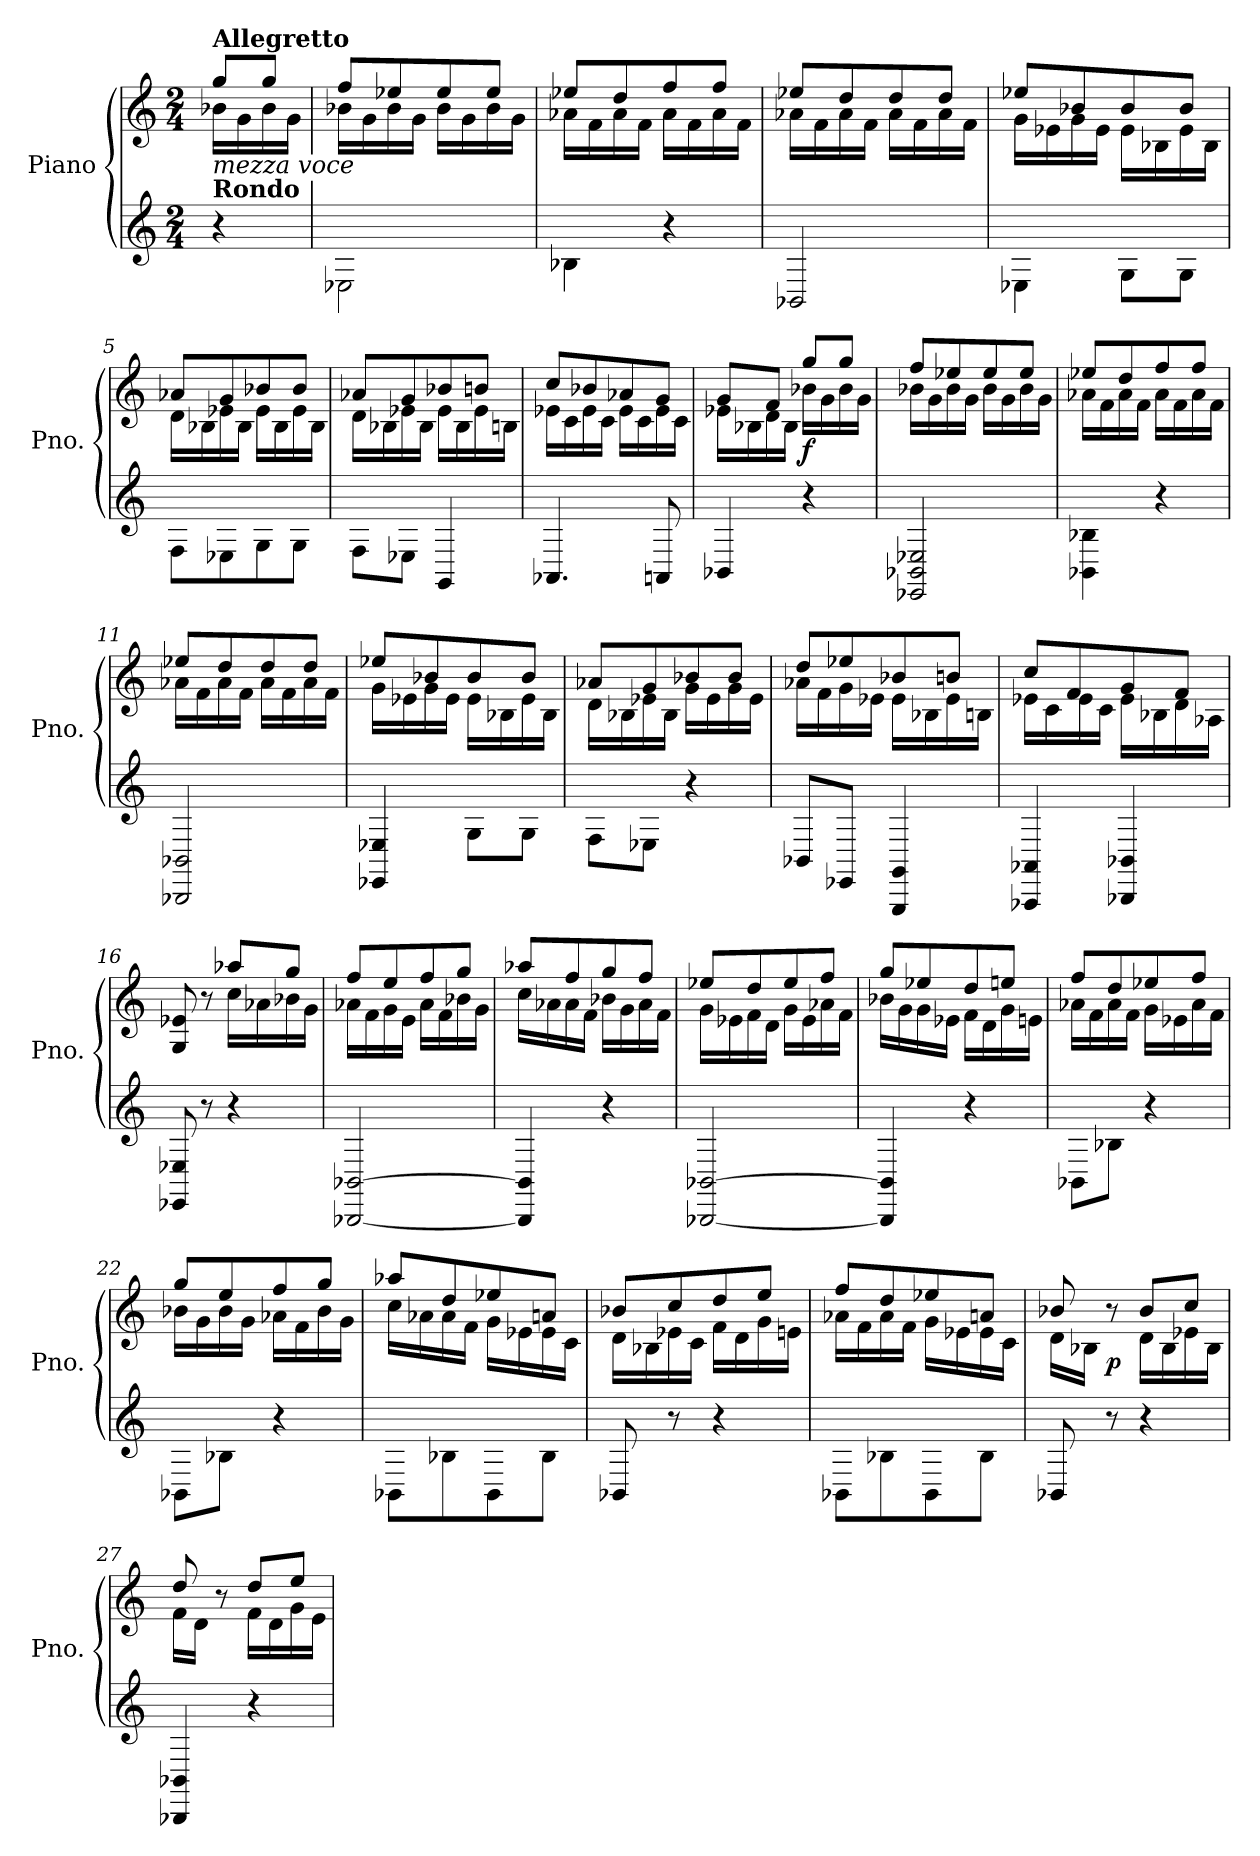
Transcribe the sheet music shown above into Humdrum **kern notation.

**kern	**kern	**dynam
*part1	*part1	*part1
*staff2	*staff1	*staff1/2
*I"Piano	*	*
*I'Pno.	*	*
*clefG2	*clefG2	*
*k[]	*k[]	*
*M2/4	*M2/4	*
*MM100	*MM100	*
=	=	=
*	*^	*
!	!LO:TX:b:i:t=mezza voce	!	!
!	!LO:TX:b:B:t=Rondo	!	!
!	!LO:TX:a:B:t=Allegretto	!	!
4r	8gg/L	16b-X\LL	.
.	.	16g\	.
.	8gg/J	16b-\	.
.	.	16g\JJ	.
=1	=1	=1	=1
2E-X\	8ff/L	16b-X\LL	.
.	.	16g\	.
.	8ee-X/	16b-\	.
.	.	16g\JJ	.
.	8ee-/	16b-\LL	.
.	.	16g\	.
.	8ee-/J	16b-\	.
.	.	16g\JJ	.
=2	=2	=2	=2
4B-X\	8ee-X/L	16a-X\LL	.
.	.	16f\	.
.	8dd/	16a-\	.
.	.	16f\JJ	.
4r	8ff/	16a-\LL	.
.	.	16f\	.
.	8ff/J	16a-\	.
.	.	16f\JJ	.
=3	=3	=3	=3
2BB-X/	8ee-X/L	16a-X\LL	.
.	.	16f\	.
.	8dd/	16a-\	.
.	.	16f\JJ	.
.	8dd/	16a-\LL	.
.	.	16f\	.
.	8dd/J	16a-\	.
.	.	16f\JJ	.
=4	=4	=4	=4
4E-X\	8ee-X/L	16g\LL	.
.	.	16e-X\	.
.	8b-X/	16g\	.
.	.	16e-\JJ	.
8G\L	8b-/	16e-\LL	.
.	.	16B-X\	.
8G\J	8b-/J	16e-\	.
.	.	16B-\JJ	.
!!LO:LB:g=z	!!
=5	=5	=5	=5
8F\L	8a-X/L	16d\LL	.
.	.	16B-X\	.
8E-X\	8g/	16e-X\	.
.	.	16B-\JJ	.
8G\	8b-X/	16e-\LL	.
.	.	16B-\	.
8G\J	8b-/J	16e-\	.
.	.	16B-\JJ	.
=6	=6	=6	=6
8F\L	8a-X/L	16d\LL	.
.	.	16B-X\	.
8E-X\J	8g/	16e-X\	.
.	.	16B-\JJ	.
4GG/	8b-X/	16e-\LL	.
.	.	16B-\	.
.	8bn/J	16e-\	.
.	.	16Bn\JJ	.
=7	=7	=7	=7
4.AA-X/	8cc/L	16e-X\LL	.
.	.	16c\	.
.	8b-X/	16e-\	.
.	.	16c\JJ	.
.	8a-X/	16e-\LL	.
.	.	16c\	.
8AAn/	8g/J	16e-\	.
.	.	16c\JJ	.
=8	=8	=8	=8
4BB-X/	8g/L	16e-X\LL	.
.	.	16B-X\	.
.	8f/J	16d\	.
.	.	16B-\JJ	.
!	!	!	!LO:DY:b
4r	8gg/L	16b-X\LL	f
.	.	16g\	.
.	8gg/J	16b-\	.
.	.	16g\JJ	.
!!LO:LB:g=z	!!
=9	=9	=9	=9
2EE-X/ 2BB-X/ 2E-X/	8ff/L	16b-X\LL	.
.	.	16g\	.
.	8ee-X/	16b-\	.
.	.	16g\JJ	.
.	8ee-/	16b-\LL	.
.	.	16g\	.
.	8ee-/J	16b-\	.
.	.	16g\JJ	.
=10	=10	=10	=10
4BB-X\ 4B-X\	8ee-X/L	16a-X\LL	.
.	.	16f\	.
.	8dd/	16a-\	.
.	.	16f\JJ	.
4r	8ff/	16a-\LL	.
.	.	16f\	.
.	8ff/J	16a-\	.
.	.	16f\JJ	.
=11	=11	=11	=11
2BBB-X/ 2BB-X/	8ee-X/L	16a-X\LL	.
.	.	16f\	.
.	8dd/	16a-\	.
.	.	16f\JJ	.
.	8dd/	16a-\LL	.
.	.	16f\	.
.	8dd/J	16a-\	.
.	.	16f\JJ	.
!!LO:LB:g=z	!!
=12	=12	=12	=12
4EE-X/ 4E-X/	8ee-X/L	16g\LL	.
.	.	16e-X\	.
.	8b-X/	16g\	.
.	.	16e-\JJ	.
8G\L	8b-/	16e-\LL	.
.	.	16B-X\	.
8G\J	8b-/J	16e-\	.
.	.	16B-\JJ	.
=13	=13	=13	=13
8F\L	8a-X/L	16d\LL	.
.	.	16B-X\	.
8E-X\J	8g/	16e-X\	.
.	.	16B-\JJ	.
4r	8b-X/	16g\LL	.
.	.	16e-\	.
.	8b-/J	16g\	.
.	.	16e-\JJ	.
=14	=14	=14	=14
8BB-X/L	8dd/L	16a-X\LL	.
.	.	16f\	.
8EE-X/J	8ee-X/	16g\	.
.	.	16e-X\JJ	.
4GGG/ 4GG/	8b-X/	16e-\LL	.
.	.	16B-X\	.
.	8bn/J	16e-\	.
.	.	16Bn\JJ	.
=15	=15	=15	=15
4AAA-X/ 4AA-X/	8cc/L	16e-X\LL	.
.	.	16c\	.
.	8f/	16e-\	.
.	.	16c\JJ	.
4BBB-X/ 4BB-X/	8g/	16e-\LL	.
.	.	16B-X\	.
.	8f/J	16d\	.
.	.	16A-X\JJ	.
!!LO:LB:g=z	!!
=16	=16	=16	=16
8EE-X/ 8E-X/	8G/ 8e-X/	4ryy	.
8r	8r	.	.
4r	8aa-X/L	16cc\LL	.
.	.	16a-X\	.
.	8gg/J	16b-X\	.
.	.	16g\JJ	.
=17	=17	=17	=17
[2BBB-X/ [2BB-X/	8ff/L	16a-X\LL	.
.	.	16f\	.
.	8ee/	16g\	.
.	.	16e\JJ	.
.	8ff/	16a-\LL	.
.	.	16f\	.
.	8gg/J	16b-X\	.
.	.	16g\JJ	.
!!LO:LB:g=z	!!
=18	=18	=18	=18
4BBB-/] 4BB-/]	8aa-X/L	16cc\LL	.
.	.	16a-X\	.
.	8ff/	16a-\	.
.	.	16f\JJ	.
4r	8gg/	16b-X\LL	.
.	.	16g\	.
.	8ff/J	16a-\	.
.	.	16f\JJ	.
=19	=19	=19	=19
[2BBB-X/ [2BB-X/	8ee-X/L	16g\LL	.
.	.	16e-X\	.
.	8dd/	16f\	.
.	.	16d\JJ	.
.	8ee-/	16g\LL	.
.	.	16e-\	.
.	8ff/J	16a-X\	.
.	.	16f\JJ	.
=20	=20	=20	=20
4BBB-/] 4BB-/]	8gg/L	16b-X\LL	.
.	.	16g\	.
.	8ee-X/	16g\	.
.	.	16e-X\JJ	.
4r	8dd/	16f\LL	.
.	.	16d\	.
.	8een/J	16g\	.
.	.	16en\JJ	.
=21	=21	=21	=21
8BB-X\L	8ff/L	16a-X\LL	.
.	.	16f\	.
8B-X\J	8dd/	16a-\	.
.	.	16f\JJ	.
4r	8ee-X/	16g\LL	.
.	.	16e-X\	.
.	8ff/J	16a-\	.
.	.	16f\JJ	.
!!LO:PB:g=z	!!
=22	=22	=22	=22
8BB-X\L	8gg/L	16b-X\LL	.
.	.	16g\	.
8B-X\J	8ee/	16b-\	.
.	.	16g\JJ	.
4r	8ff/	16a-X\LL	.
.	.	16f\	.
.	8gg/J	16b-\	.
.	.	16g\JJ	.
=23	=23	=23	=23
8BB-X\L	8aa-X/L	16cc\LL	.
.	.	16a-X\	.
8B-X\	8dd/	16a-\	.
.	.	16f\JJ	.
8BB-\	8ee-X/	16g\LL	.
.	.	16e-X\	.
8B-\J	8an/J	16e-\	.
.	.	16c\JJ	.
!!LO:LB:g=z	!!
=24	=24	=24	=24
8BB-X/	8b-X/L	16d\LL	.
.	.	16B-X\	.
8r	8cc/	16e-X\	.
.	.	16c\JJ	.
4r	8dd/	16f\LL	.
.	.	16d\	.
.	8ee/J	16g\	.
.	.	16en\JJ	.
=25	=25	=25	=25
8BB-X\L	8ff/L	16a-X\LL	.
.	.	16f\	.
8B-X\	8dd/	16a-\	.
.	.	16f\JJ	.
8BB-\	8ee-X/	16g\LL	.
.	.	16e-X\	.
8B-\J	8an/J	16e-\	.
.	.	16c\JJ	.
=26	=26	=26	=26
8BB-X/	8b-X/	16d\LL	.
.	.	16B-X\JJ	.
!	!	!	!LO:DY:b
8r	8r	8ryy	p
4r	8b-/L	16d\LL	.
.	.	16B-\	.
.	8cc/J	16e-X\	.
.	.	16B-\JJ	.
=27	=27	=27	=27
4BBB-X/ 4BB-X/	8dd/	16f\LL	.
.	.	16d\JJ	.
.	8r	8ryy	.
4r	8dd/L	16f\LL	.
.	.	16d\	.
.	8ee/J	16g\	.
.	.	16e\JJ	.
*	*v	*v	*
=	=	=
*-	*-	*-
